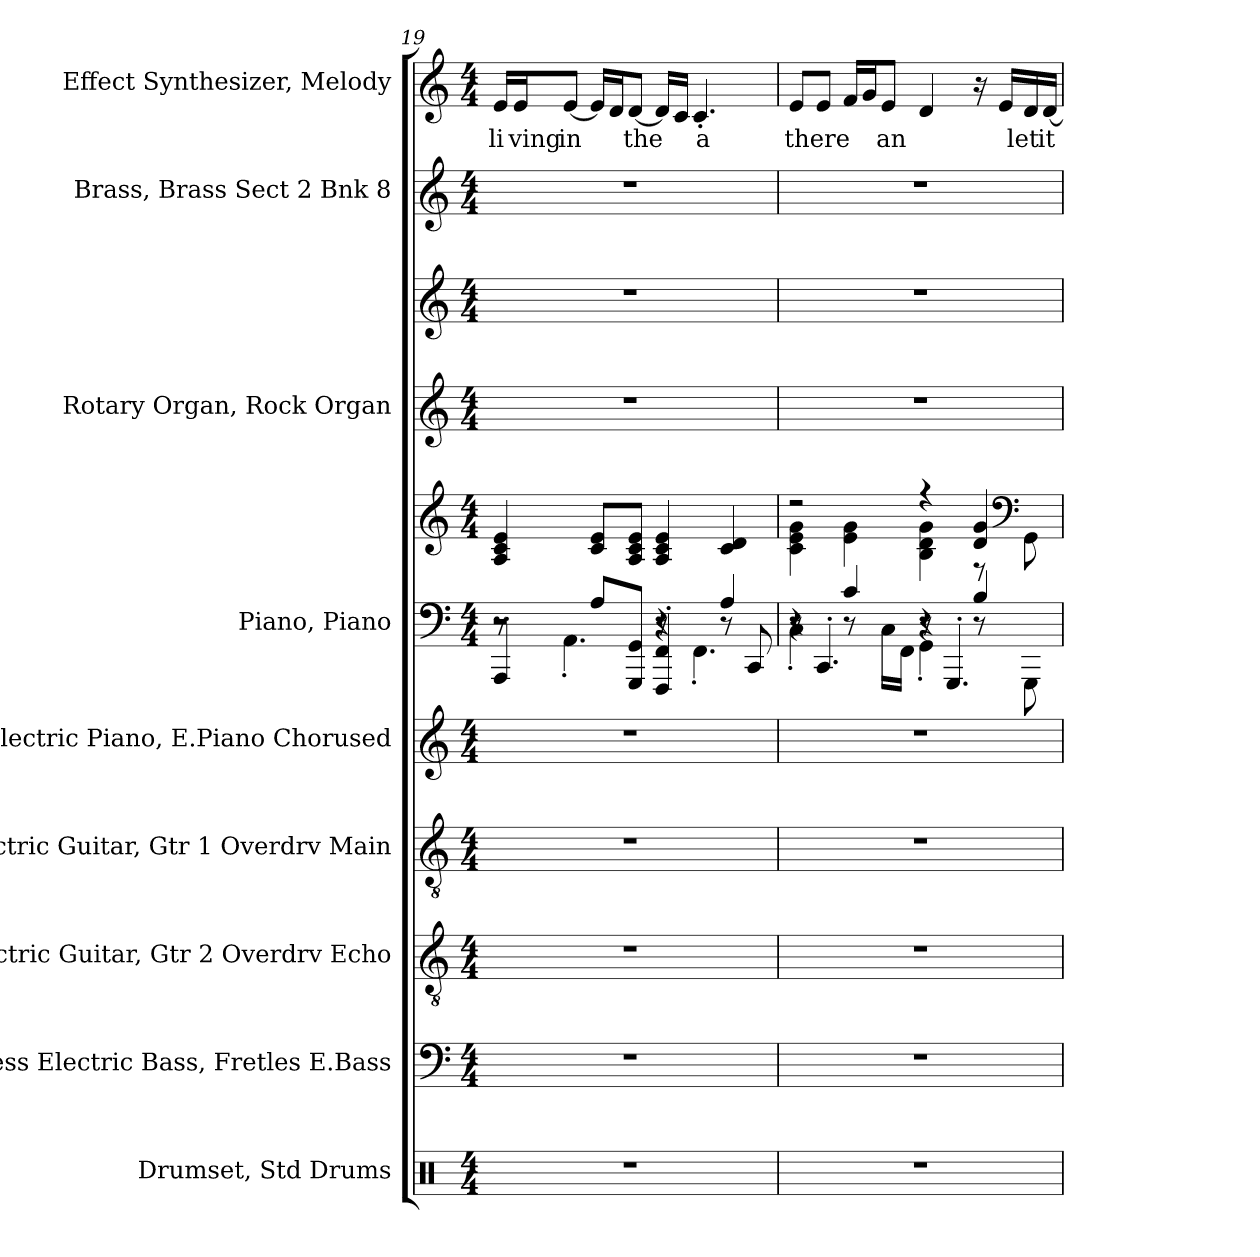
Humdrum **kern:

**kern	**kern	**kern	**kern	**kern	**kern	**kern	**kern	**kern	**kern	**kern	**text
*part9	*part8	*part7	*part6	*part5	*part4	*part4	*part3	*part3	*part2	*part1	*part1
*staff11	*staff10	*staff9	*staff8	*staff7	*staff6	*staff5	*staff4	*staff3	*staff2	*staff1	*staff1
*I"Drumset, Std Drums	*I"Fretless Electric Bass, Fretles E.Bass	*I"Electric Guitar, Gtr 2 Overdrv Echo	*I"Electric Guitar, Gtr 1 Overdrv Main	*I"Electric Piano, E.Piano Chorused	*I"Piano, Piano	*	*I"Rotary Organ, Rock Organ	*	*I"Brass, Brass Sect 2 Bnk 8	*I"Effect Synthesizer, Melody	*
*I'D. Set	*I'Frtl. El. B.	*I'El. Guit.	*I'El. Guit.	*I'El. Pno.	*I'Pno.	*	*I'Rot. Org.	*	*I'Br.	*I'Synth.	*
*clefX	*clefF4	*clefGv2	*clefGv2	*clefG2	*clefF4	*clefG2	*clefG2	*clefG2	*clefG2	*clefG2	*
*	*ITrd7c12	*	*	*	*	*	*	*	*	*	*
*k[]	*k[]	*k[]	*k[]	*k[]	*k[]	*k[]	*k[]	*k[]	*k[]	*k[]	*
*M4/4	*M4/4	*M4/4	*M4/4	*M4/4	*M4/4	*M4/4	*M4/4	*M4/4	*M4/4	*M4/4	*
=19	=19	=19	=19	=19	=19	=19	=19	=19	=19	=19	=19
*	*	*	*	*	*^	*	*	*	*	*	*
*	*	*	*	*	*	*^	*	*	*	*	*	*
!	!	!	!	!	!	!	!	!	!	!	!	!	!LO:LY:b
1r	1r	1r	1r	1r	2r	8r	4AAA'/	4A/ 4c/ 4e/	1r	1r	1r	16e/LL	li
!	!	!	!	!	!	!	!	!	!	!	!	!	!LO:LY:b
.	.	.	.	.	.	.	.	.	.	.	.	16e/J	ving
!	!	!	!	!	!	!	!	!	!	!	!	!	!LO:LY:b
.	.	.	.	.	.	4.AA'\	.	.	.	.	.	[8e/J	in
.	.	.	.	.	.	.	8A/L	8c/ 8e/L	.	.	.	16e/LL]	.
.	.	.	.	.	.	.	.	.	.	.	.	16d/J	.
!	!	!	!	!	!	!	!	!	!	!	!	!	!LO:LY:b
.	.	.	.	.	.	.	8GGG/ 8GG/J	8A/ 8c/ 8e/J	.	.	.	[8d/J	the
.	.	.	.	.	4r	8r	4FFF/' 4FF/'	4A/ 4c/ 4e/	.	.	.	16d/LL]	.
.	.	.	.	.	.	.	.	.	.	.	.	16c/JJ	.
!	!	!	!	!	!	!	!	!	!	!	!	!	!LO:LY:b
.	.	.	.	.	.	4.FF'\	.	.	.	.	.	4.c'/	a
.	.	.	.	.	4A/	.	8r	4c/ 4d/	.	.	.	.	.
.	.	.	.	.	.	.	8CC/	.	.	.	.	.	.
!!LO:PB:g=z
=20	=20	=20	=20	=20	=20	=20	=20	=20	=20	=20	=20	=20	=20
*	*	*	*	*	*	*	*	*^	*	*	*	*	*
!	!	!	!	!	!	!	!	!	!	!	!	!	!	!LO:LY:b
1r	1r	1r	1r	1r	4r	4C'\	8r	2r	4c\ 4e\ 4g\	1r	1r	1r	8e/L	there
.	.	.	.	.	.	.	4.CC'/	.	.	.	.	.	8e/J	.
.	.	.	.	.	4c/	8r	.	.	4e\ 4g\	.	.	.	16f/LL	.
.	.	.	.	.	.	.	.	.	.	.	.	.	16g/J	.
!	!	!	!	!	!	!	!	!	!	!	!	!	!	!LO:LY:b
.	.	.	.	.	.	16C\LL	.	.	.	.	.	.	8e/J	an
.	.	.	.	.	.	16FF\JJ	.	.	.	.	.	.	.	.
.	.	.	.	.	4r	4GG'\	8r	4r	4B\ 4d\ 4g\	.	.	.	4d/	.
.	.	.	.	.	.	.	4.GGG'/	.	.	.	.	.	.	.
.	.	.	.	.	4B/	8r	.	4d/ 4g/	8r	.	.	.	16r	.
.	.	.	.	.	.	.	.	.	.	.	.	.	16e/LL	.
*	*	*	*	*	*	*	*	*clefF4	*	*	*	*	*	*
!	!	!	!	!	!	!	!	!	!	!	!	!	!	!LO:LY:b
.	.	.	.	.	.	8GGG\	.	.	8GG\	.	.	.	16d/	let
!	!	!	!	!	!	!	!	!	!	!	!	!	!	!LO:LY:b
.	.	.	.	.	.	.	.	.	.	.	.	.	[16d/JJ	it
*	*	*	*	*	*v	*v	*v	*	*	*	*	*	*	*
*	*	*	*	*	*	*v	*v	*	*	*	*	*
=	=	=	=	=	=	=	=	=	=	=	=
*-	*-	*-	*-	*-	*-	*-	*-	*-	*-	*-	*-
